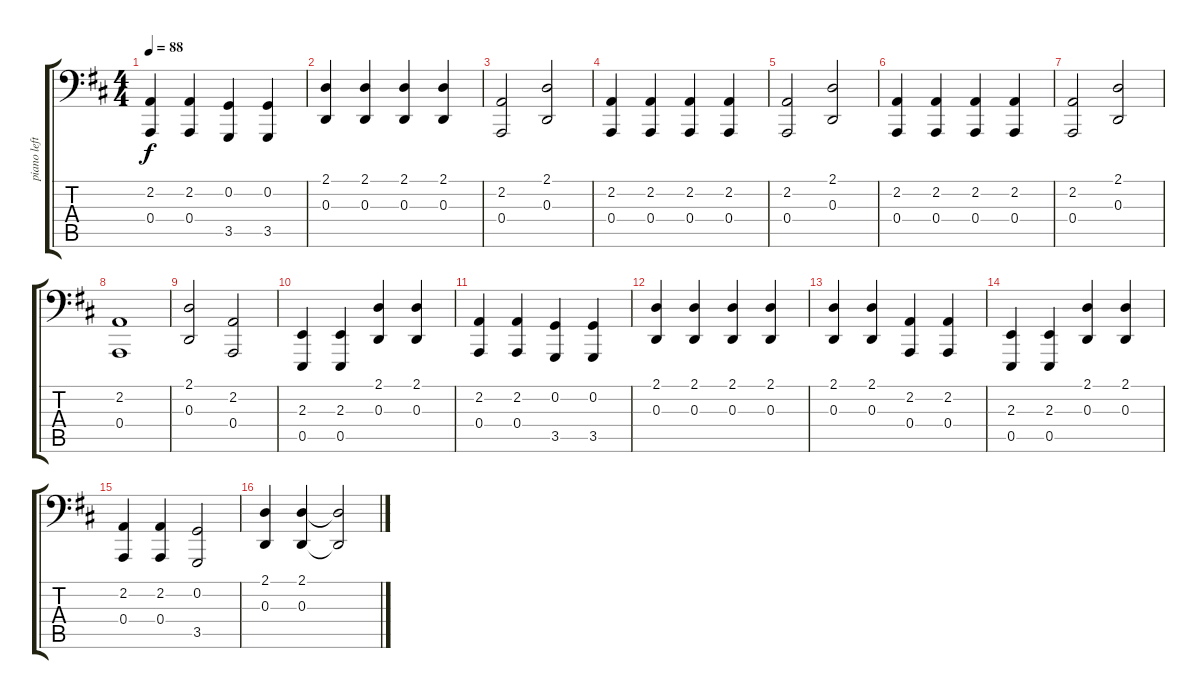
\track ("piano left hand" "piano left") {instrument brightacousticpiano}
\staff {score tabs}
\tuning (C3 G2 D2 A1 E1 B0) {hide}
\ts (4 4)
\tempo 88
\clef f4
\ks d
(2.2 0.4).4{dy f} (2.2 0.4).4 (0.2 3.5).4 (0.2 3.5).4 |
(2.1 0.3).4 (2.1 0.3).4 (2.1 0.3).4 (2.1 0.3).4 |
(2.2 0.4).2 (2.1 0.3).2 |
(2.2 0.4).4 (2.2 0.4).4 (2.2 0.4).4 (2.2 0.4).4 |
(2.2 0.4).2 (2.1 0.3).2 |
(2.2 0.4).4 (2.2 0.4).4 (2.2 0.4).4 (2.2 0.4).4 |
(2.2 0.4).2 (2.1 0.3).2 |
(2.2 0.4).1 |
(2.1 0.3).2 (2.2 0.4).2 |
(2.3 0.5).4 (2.3 0.5).4 (2.1 0.3).4 (2.1 0.3).4 |
(2.2 0.4).4 (2.2 0.4).4 (0.2 3.5).4 (0.2 3.5).4 |
(2.1 0.3).4 (2.1 0.3).4 (2.1 0.3).4 (2.1 0.3).4 |
(2.1 0.3).4 (2.1 0.3).4 (2.2 0.4).4 (2.2 0.4).4 |
(2.3 0.5).4 (2.3 0.5).4 (2.1 0.3).4 (2.1 0.3).4 |
(2.2 0.4).4 (2.2 0.4).4 (0.2 3.5).2 |
(2.1 0.3).4 (2.1 0.3).4 (2.1{t} 0.3{t}).2
